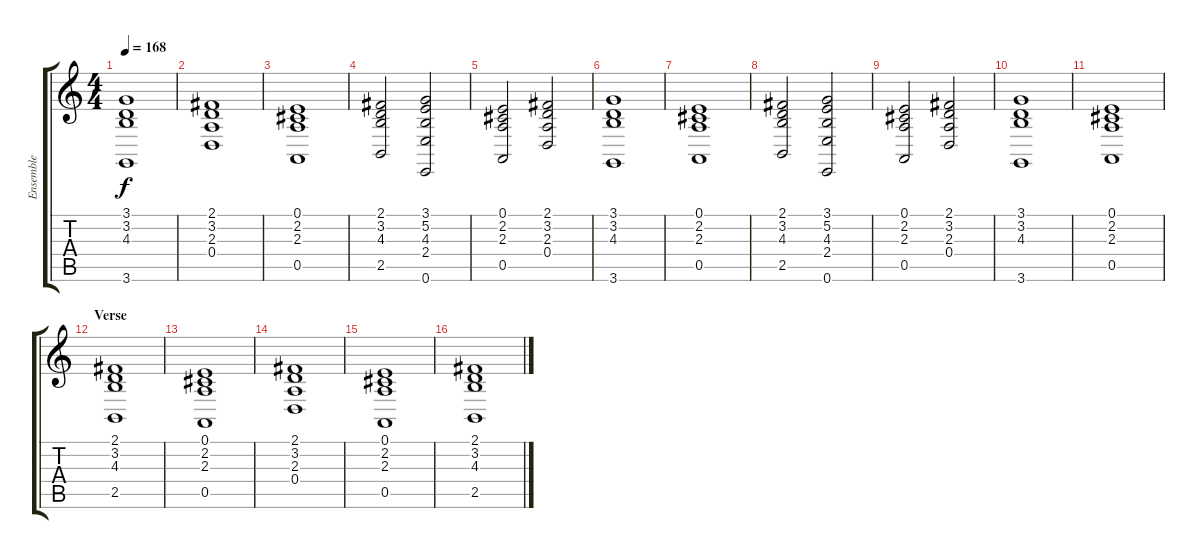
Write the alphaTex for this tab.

\track ("Ensemble" "Ensemble") {instrument stringensemble1}
\staff {score tabs}
\tuning (E4 B3 G3 D3 A2 E2) {hide}
\ts (4 4)
\tempo 168
\clef g2
\ks c
(3.1{t} 3.2{t} 4.3{t} 3.6{t}).1{dy f} |
(2.1 3.2 2.3 0.4).1 |
(0.1 2.2 2.3 0.5).1 |
\section ("" "")
(2.1 3.2 4.3 2.5).2 (3.1 5.2 4.3 2.4 0.6).2 |
(0.1 2.2 2.3 0.5).2 (2.1 3.2 2.3 0.4).2 |
(3.1 3.2 4.3 3.6).1 |
(0.1 2.2 2.3 0.5).1 |
(2.1 3.2 4.3 2.5).2 (3.1 5.2 4.3 2.4 0.6).2 |
(0.1 2.2 2.3 0.5).2 (2.1 3.2 2.3 0.4).2 |
(3.1 3.2 4.3 3.6).1 |
(0.1 2.2 2.3 0.5).1 |
\section ("" "Verse")
(2.1 3.2 4.3 2.5).1 |
(0.1 2.2 2.3 0.5).1 |
(2.1 3.2 2.3 0.4).1 |
(0.1 2.2 2.3 0.5).1 |
(2.1 3.2 4.3 2.5).1
